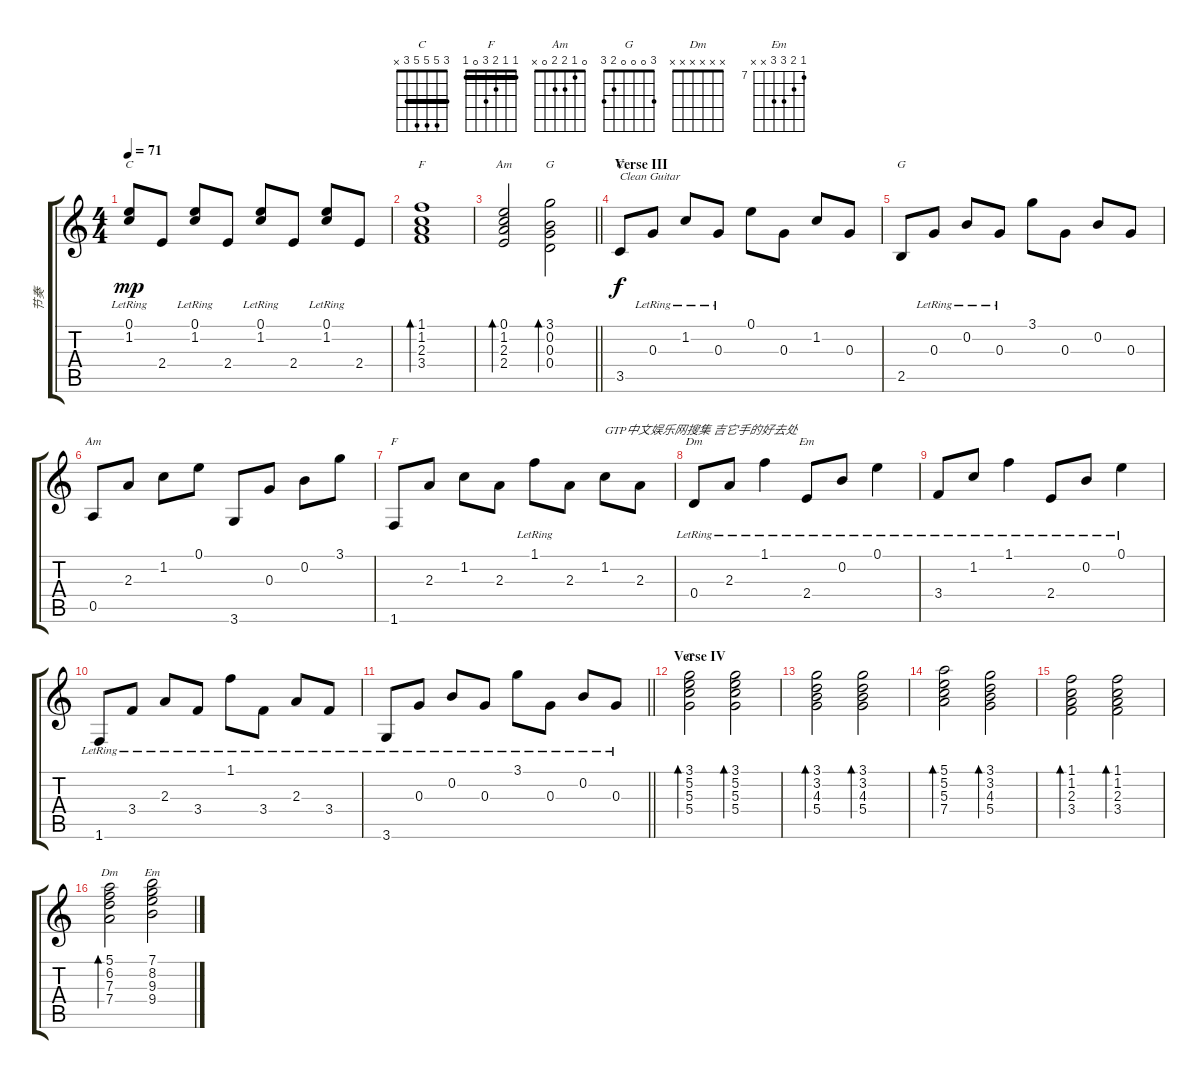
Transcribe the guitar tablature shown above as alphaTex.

\track ("节奏" "节奏") {instrument electricguitarjazz}
\staff {score tabs}
\tuning (E4 B3 G3 D3 A2 E2) {hide}
\chord ("C" 0 1 x x x x)
\chord ("F" 1 1 2 3 x x) {barre 1}
\chord ("Am" 5 5 5 7 x x) {firstfret 5 barre 5}
\chord ("G" 3 3 4 5 x x) {barre 3}
\chord ("C" 0 1 0 2 3 x)
\chord ("G" 3 0 0 0 2 3)
\chord ("Am" 0 1 2 2 0 x)
\chord ("F" 1 1 2 3 0 1) {barre 1}
\chord ("Dm" 1 3 2 0 x x)
\chord ("Em" 0 0 0 2 2 0)
\chord ("C" 3 5 5 5 3 x) {barre 3}
\chord ("Dm" x x x x x x)
\chord ("Em" 7 8 9 9 x x) {firstfret 7}
\ts (4 4)
\tempo 71
\clef g2
\ks c
(0.1{lr} 1.2{lr}).8{ch "C" dy mp} 2.4.8 (0.1{lr} 1.2{lr}).8 2.4.8 (0.1{lr} 1.2{lr}).8 2.4.8 (0.1{lr} 1.2{lr}).8 2.4.8 |
(1.1 1.2 2.3 3.4).1{bd 60 ch "F"} |
\barLineRight lightlight
(0.1 1.2 2.3 2.4).2{bd 60 ch "Am"} (3.1 0.2 0.3 0.4).2{bd 60 ch "G"} |
\section ("" "Verse III")
3.5.8{ch "C" txt "Clean Guitar" dy f} 0.3{lr}.8 1.2{lr}.8 0.3{lr}.8 0.1.8 0.3.8 1.2.8 0.3.8 |
2.5.8{ch "G"} 0.3{lr}.8 0.2{lr}.8 0.3{lr}.8 3.1.8 0.3.8 0.2.8 0.3.8 |
0.5.8{ch "Am"} 2.3.8 1.2.8 0.1.8 3.6.8 0.3.8 0.2.8 3.1.8 |
1.6.8{ch "F"} 2.3.8 1.2.8 2.3.8 1.1{lr}.8 2.3.8 1.2.8{txt "GTP中文娱乐网搜集 吉它手的好去处"} 2.3.8 |
0.4{lr}.8{ch "Dm"} 2.3{lr}.8 1.1{lr}.4 2.4{lr}.8{ch "Em"} 0.2{lr}.8 0.1{lr}.4 |
3.4{lr}.8 1.2{lr}.8 1.1{lr}.4 2.4{lr}.8 0.2{lr}.8 0.1{lr}.4 |
1.6{lr}.8 3.4{lr}.8 2.3{lr}.8 3.4{lr}.8 1.1{lr}.8 3.4{lr}.8 2.3{lr}.8 3.4{lr}.8 |
\barLineRight lightlight
3.6{lr}.8 0.3{lr}.8 0.2{lr}.8 0.3{lr}.8 3.1{lr}.8 0.3{lr}.8 0.2{lr}.8 0.3{lr}.8 |
\section ("" "Verse IV")
(3.1 5.2 5.3 5.4).2{bd 30 ch "C"} (3.1 5.2 5.3 5.4).2{bd 30} |
(3.1 3.2 4.3 5.4).2{bd 30} (3.1 3.2 4.3 5.4).2{bd 30} |
(5.1 5.2 5.3 7.4).2{bd 30} (3.1 3.2 4.3 5.4).2{bd 30} |
(1.1 1.2 2.3 3.4).2{bd 30} (1.1 1.2 2.3 3.4).2{bd 30} |
(5.1 6.2 7.3 7.4).2{bd 30 ch "Dm"} (7.1 8.2 9.3 9.4).2{ch "Em"}
